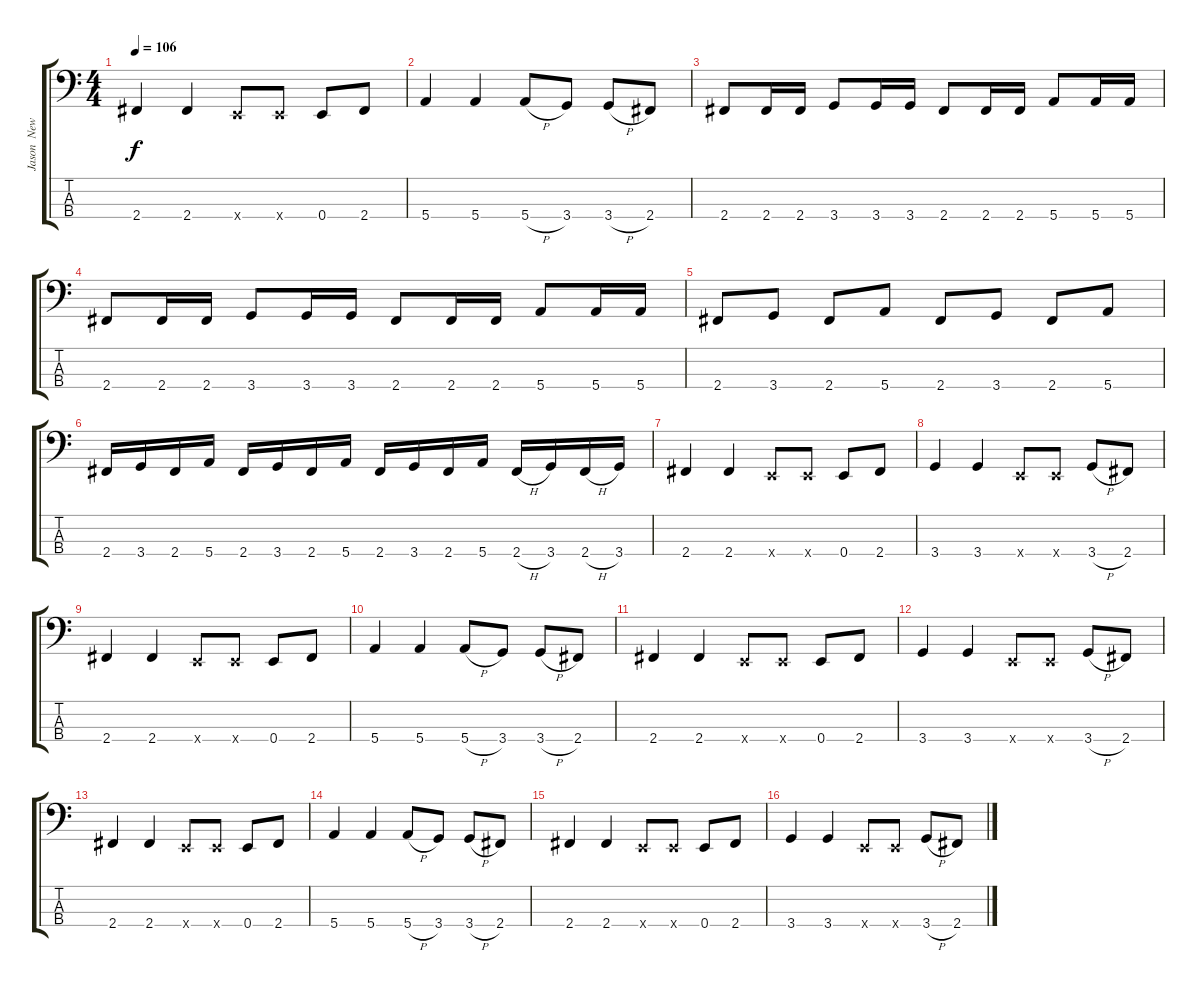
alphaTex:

\track ("Jason  Newsted" "Jason  New") {instrument electricbasspick}
\staff {score tabs}
\tuning (G2 D2 A1 E1) {hide}
\ts (4 4)
\tempo 106
\clef f4
\ks c
2.4.4{dy f} 2.4.4 0.4{x}.8 0.4{x}.8 0.4.8 2.4.8 |
5.4.4 5.4.4 5.4{h}.8 3.4.8 3.4{h}.8 2.4.8 |
2.4.8 2.4.16 2.4.16 3.4.8 3.4.16 3.4.16 2.4.8 2.4.16 2.4.16 5.4.8 5.4.16 5.4.16 |
2.4.8 2.4.16 2.4.16 3.4.8 3.4.16 3.4.16 2.4.8 2.4.16 2.4.16 5.4.8 5.4.16 5.4.16 |
2.4.8 3.4.8 2.4.8 5.4.8 2.4.8 3.4.8 2.4.8 5.4.8 |
2.4.16 3.4.16 2.4.16 5.4.16 2.4.16 3.4.16 2.4.16 5.4.16 2.4.16 3.4.16 2.4.16 5.4.16 2.4{h}.16 3.4.16 2.4{h}.16 3.4.16 |
2.4.4 2.4.4 0.4{x}.8 0.4{x}.8 0.4.8 2.4.8 |
3.4.4 3.4.4 0.4{x}.8 0.4{x}.8 3.4{h}.8 2.4.8 |
2.4.4 2.4.4 0.4{x}.8 0.4{x}.8 0.4.8 2.4.8 |
5.4.4 5.4.4 5.4{h}.8 3.4.8 3.4{h}.8 2.4.8 |
2.4.4 2.4.4 0.4{x}.8 0.4{x}.8 0.4.8 2.4.8 |
3.4.4 3.4.4 0.4{x}.8 0.4{x}.8 3.4{h}.8 2.4.8 |
2.4.4 2.4.4 0.4{x}.8 0.4{x}.8 0.4.8 2.4.8 |
5.4.4 5.4.4 5.4{h}.8 3.4.8 3.4{h}.8 2.4.8 |
2.4.4 2.4.4 0.4{x}.8 0.4{x}.8 0.4.8 2.4.8 |
3.4.4 3.4.4 0.4{x}.8 0.4{x}.8 3.4{h}.8 2.4.8
